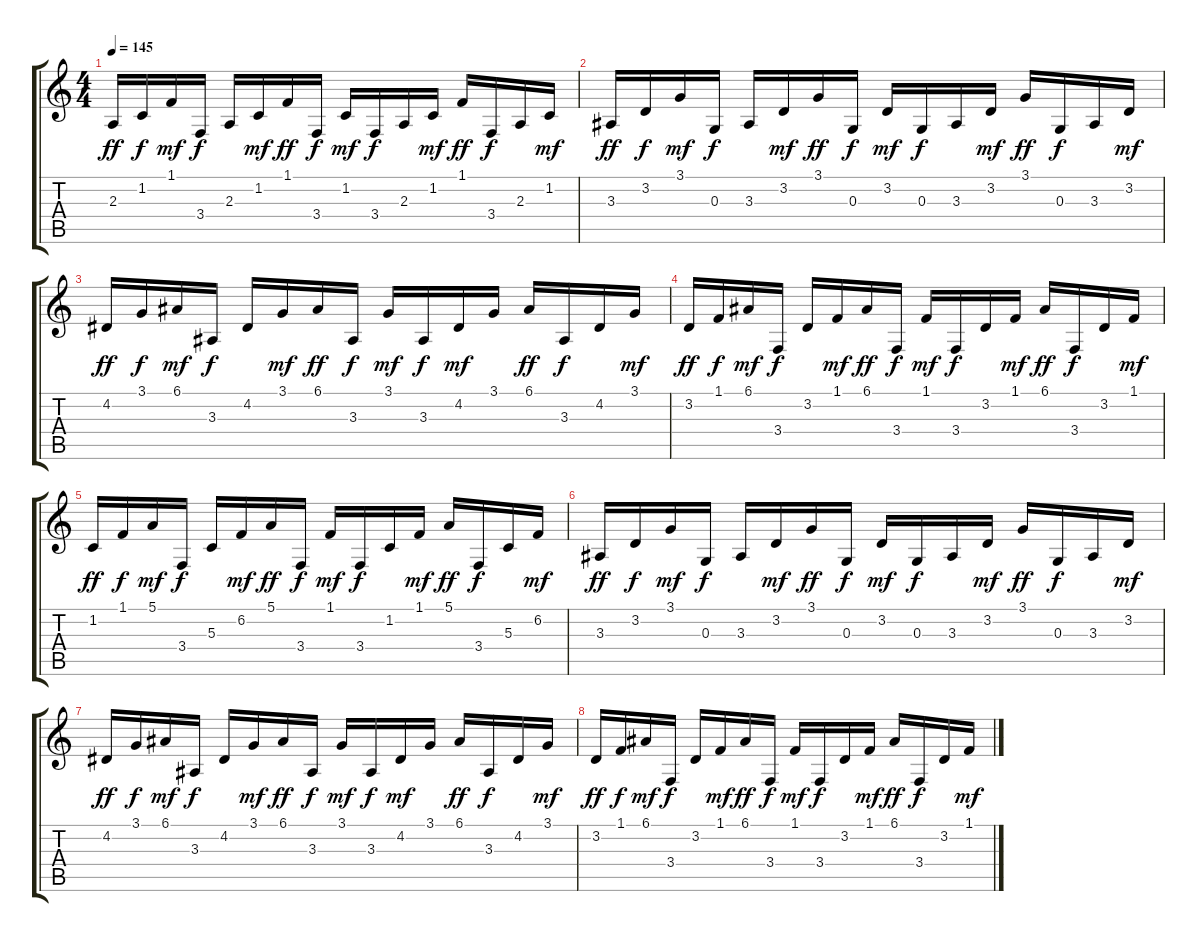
\track "" {instrument lead2sawtooth}
\staff {score tabs}
\tuning (E4 B3 G3 D3 A2 E2) {hide}
\ts (4 4)
\tempo 145
\clef g2
\ks c
2.3.16{dy ff balance 0} 1.2.16{dy f balance 1} 1.1.16{dy mf balance 2} 3.4.16{dy f balance 3} 2.3.16{balance 4} 1.2.16{dy mf balance 5} 1.1.16{dy ff balance 6} 3.4.16{dy f balance 7} 1.2.16{dy mf balance 8} 3.4.16{dy f balance 9} 2.3.16{balance 10} 1.2.16{dy mf balance 11} 1.1.16{dy ff balance 12} 3.4.16{dy f balance 13} 2.3.16{balance 14} 1.2.16{dy mf balance 14} |
3.3.16{dy ff balance 16} 3.2.16{dy f balance 15} 3.1.16{dy mf balance 14} 0.3.16{dy f balance 13} 3.3.16{balance 12} 3.2.16{dy mf balance 11} 3.1.16{dy ff balance 10} 0.3.16{dy f balance 9} 3.2.16{dy mf balance 8} 0.3.16{dy f balance 7} 3.3.16{balance 6} 3.2.16{dy mf balance 5} 3.1.16{dy ff balance 4} 0.3.16{dy f balance 3} 3.3.16{balance 2} 3.2.16{dy mf balance 1} |
4.2.16{dy ff balance 0} 3.1.16{dy f balance 0} 6.1.16{dy mf balance 2} 3.3.16{dy f balance 2} 4.2.16{balance 4} 3.1.16{dy mf balance 5} 6.1.16{dy ff balance 6} 3.3.16{dy f balance 7} 3.1.16{dy mf balance 8} 3.3.16{dy f balance 9} 4.2.16{dy mf balance 10} 3.1.16{balance 11} 6.1.16{dy ff balance 12} 3.3.16{dy f balance 13} 4.2.16{balance 14} 3.1.16{dy mf balance 15} |
3.2.16{dy ff balance 16} 1.1.16{dy f balance 15} 6.1.16{dy mf balance 14} 3.4.16{dy f balance 13} 3.2.16{balance 12} 1.1.16{dy mf balance 11} 6.1.16{dy ff balance 10} 3.4.16{dy f balance 9} 1.1.16{dy mf balance 8} 3.4.16{dy f balance 7} 3.2.16{balance 6} 1.1.16{dy mf balance 5} 6.1.16{dy ff balance 4} 3.4.16{dy f balance 3} 3.2.16{balance 2} 1.1.16{dy mf balance 1} |
1.2.16{dy ff balance 0} 1.1.16{dy f balance 1} 5.1.16{dy mf balance 2} 3.4.16{dy f balance 3} 5.3.16{balance 4} 6.2.16{dy mf balance 5} 5.1.16{dy ff balance 6} 3.4.16{dy f balance 7} 1.1.16{dy mf balance 8} 3.4.16{dy f balance 9} 1.2.16{balance 10} 1.1.16{dy mf balance 11} 5.1.16{dy ff balance 12} 3.4.16{dy f balance 13} 5.3.16{balance 14} 6.2.16{dy mf balance 15} |
3.3.16{dy ff balance 16} 3.2.16{dy f balance 15} 3.1.16{dy mf balance 14} 0.3.16{dy f balance 13} 3.3.16{balance 12} 3.2.16{dy mf balance 11} 3.1.16{dy ff balance 10} 0.3.16{dy f balance 9} 3.2.16{dy mf balance 8} 0.3.16{dy f balance 7} 3.3.16{balance 6} 3.2.16{dy mf balance 5} 3.1.16{dy ff balance 4} 0.3.16{dy f balance 3} 3.3.16{balance 2} 3.2.16{dy mf balance 1} |
4.2.16{dy ff balance 0} 3.1.16{dy f balance 1} 6.1.16{dy mf balance 2} 3.3.16{dy f balance 3} 4.2.16{balance 4} 3.1.16{dy mf balance 5} 6.1.16{dy ff balance 6} 3.3.16{dy f balance 7} 3.1.16{dy mf balance 8} 3.3.16{dy f balance 9} 4.2.16{dy mf balance 10} 3.1.16{balance 11} 6.1.16{dy ff balance 12} 3.3.16{dy f balance 13} 4.2.16{balance 14} 3.1.16{dy mf balance 14} |
3.2.16{dy ff balance 16} 1.1.16{dy f balance 15} 6.1.16{dy mf balance 14} 3.4.16{dy f balance 13} 3.2.16{balance 12} 1.1.16{dy mf balance 11} 6.1.16{dy ff balance 10} 3.4.16{dy f balance 9} 1.1.16{dy mf balance 8} 3.4.16{dy f balance 7} 3.2.16{balance 6} 1.1.16{dy mf balance 5} 6.1.16{dy ff balance 4} 3.4.16{dy f balance 3} 3.2.16{balance 2} 1.1.16{dy mf balance 1}
